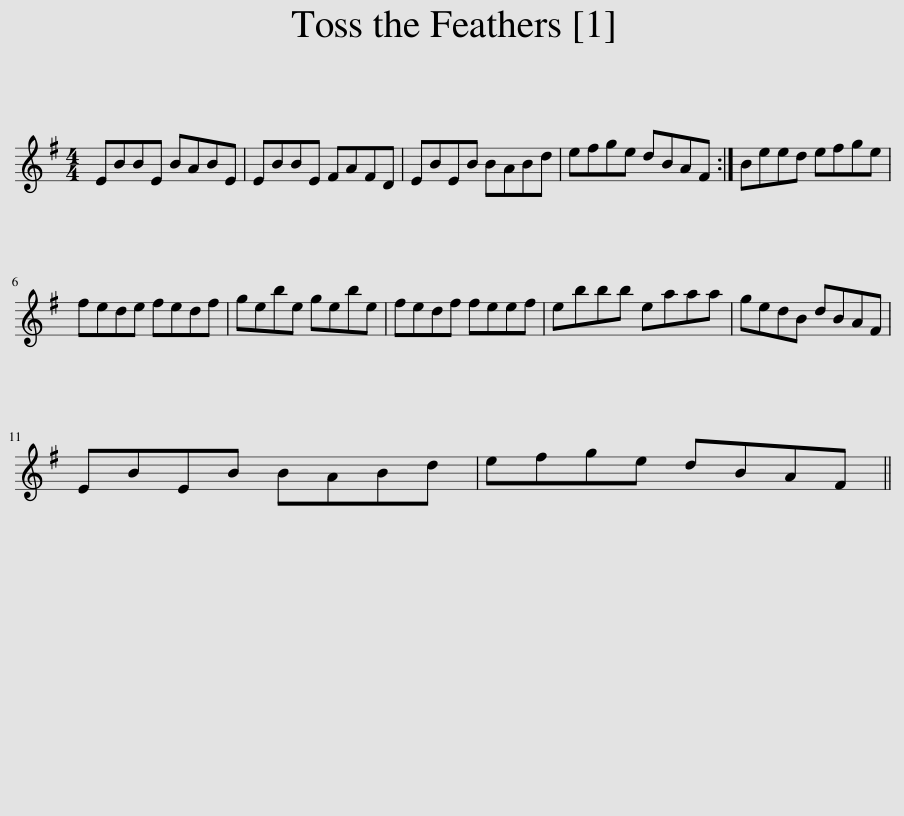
X:1
L:1/8
M:4/4
I:linebreak $
K:Emin
V:1 treble
V:1
 EBBE BABE | EBBE FAFD | EBEB BABd | efge dBAF :| Beed efge |$ %5
 fede fedf | gebe gebe | fedf feef | ebbb eaaa | gedB dBAF |$ %10
 EBEB BABd | efge dBAF || %12
